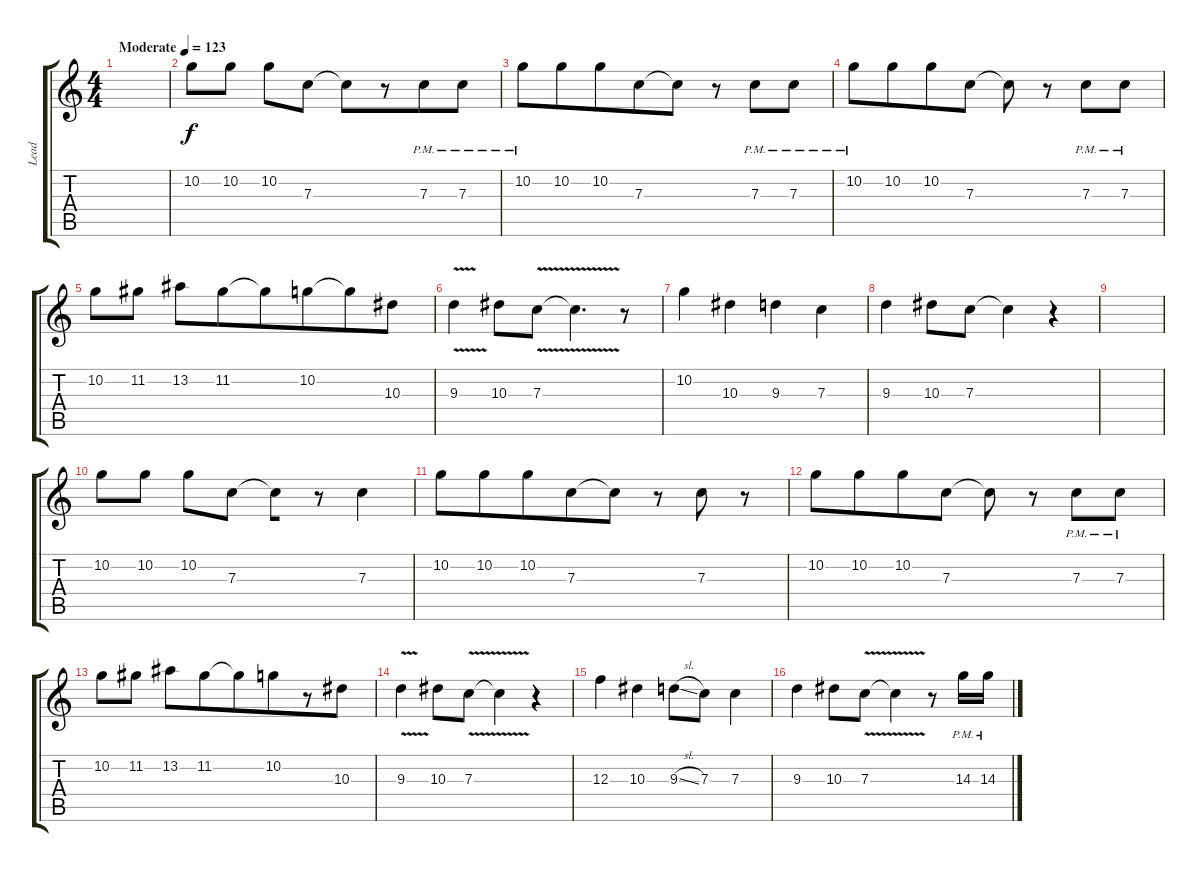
\track ("Lead" "Lead") {instrument distortionguitar}
\staff {score tabs}
\tuning (D4 A3 F3 C3 G2 C2) {hide}
\ts (4 4)
\tempo (123 "Moderate")
\clef g2
\ks c
|
10.2.8{beam merge} 10.2.8 10.2.8{beam merge} 7.3.8 7.3{t}.8{beam merge} r.8{beam merge} 7.3{pm}.8 7.3{pm}.8 |
10.2{pm}.8{beam merge} 10.2.8{beam merge} 10.2.8 7.3.8{beam merge} 7.3{t}.8 r.8{beam merge} 7.3{pm}.8 7.3{pm}.8 |
10.2{pm}.8 10.2.8{beam merge} 10.2.8{beam merge} 7.3.8 7.3{t}.8 r.8{beam merge} 7.3{pm}.8 7.3{pm}.8 |
10.2.8 11.2.8 13.2.8 11.2.8{beam merge} 11.2{t}.8{beam merge} 10.2.8{beam merge} 10.2{t}.8 10.3.8 |
9.3{v}.4{instrument guitarharmonics} 10.3.8{instrument distortionguitar} 7.3{v}.8{beam merge} 7.3{t}.4{d beam merge} r.8 |
10.2.4 10.3.4{beam merge} 9.3.4 7.3.4 |
9.3.4 10.3.8{beam merge} 7.3.8 7.3{t}.4 r.4 |
|
10.2.8{beam merge} 10.2.8 10.2.8{beam merge} 7.3.8 7.3{t}.8{beam merge} r.8 7.3.4 |
10.2.8{beam merge} 10.2.8{beam merge} 10.2.8 7.3.8{beam merge} 7.3{t}.8 r.8{beam merge} 7.3.8{beam merge} r.8 |
10.2.8 10.2.8{beam merge} 10.2.8{beam merge} 7.3.8 7.3{t}.8 r.8{beam merge} 7.3{pm}.8 7.3{pm}.8 |
10.2.8 11.2.8 13.2.8 11.2.8{beam merge} 11.2{t}.8{beam merge} 10.2.8{beam merge} r.8 10.3.8 |
9.3{v}.4 10.3.8 7.3{v}.8{beam merge} 7.3{t}.4{beam merge} r.4 |
12.3.4 10.3.4 9.3{sl}.8 7.3.8{beam merge} 7.3.4 |
9.3.4{beam merge} 10.3.8 7.3{v}.8 7.3{t}.4 r.8{beam merge} 14.3{pm}.16{beam merge} 14.3{pm}.16
